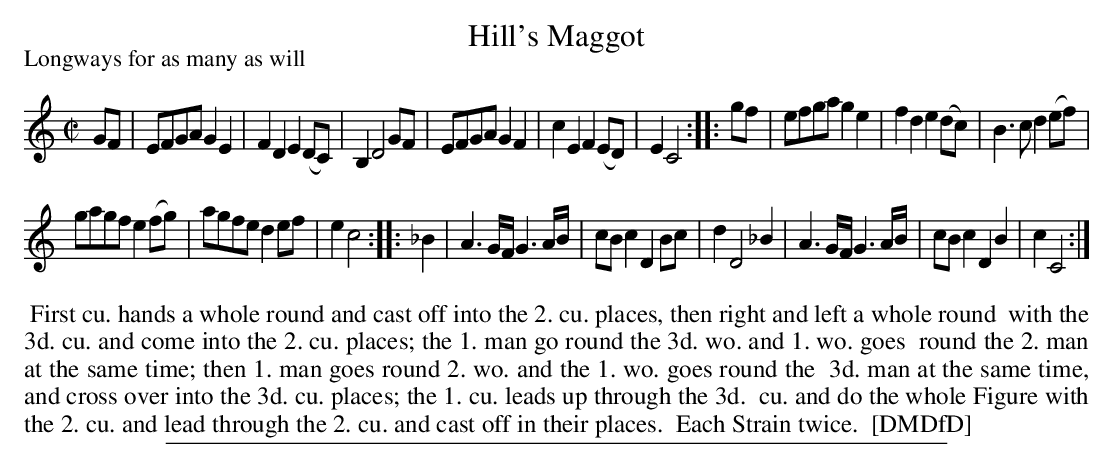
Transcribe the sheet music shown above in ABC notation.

X:1
T: Hill's Maggot
P: Longways for as many as will
M: C|
L: 1/8
K: C
GF |\
EFGA G2E2 | F2D2 E2(DC) | B,2 D4 GF |\
EFGA G2F2 | c2E2 F2(ED) | E2 C4 :: gf |\
efga g2e2 | f2d2 e2(dc) | B3c d2(ef) |
gagf e2(fg) | agfe d2ef | e2 c4 :: _B2 |\
A3G/F/ G3A/B/ | cBc2 D2Bc | d2 D4 _B2 |\
A3G/F/ G3A/B/ | cBc2 D2B2 | c2 C4 :|
